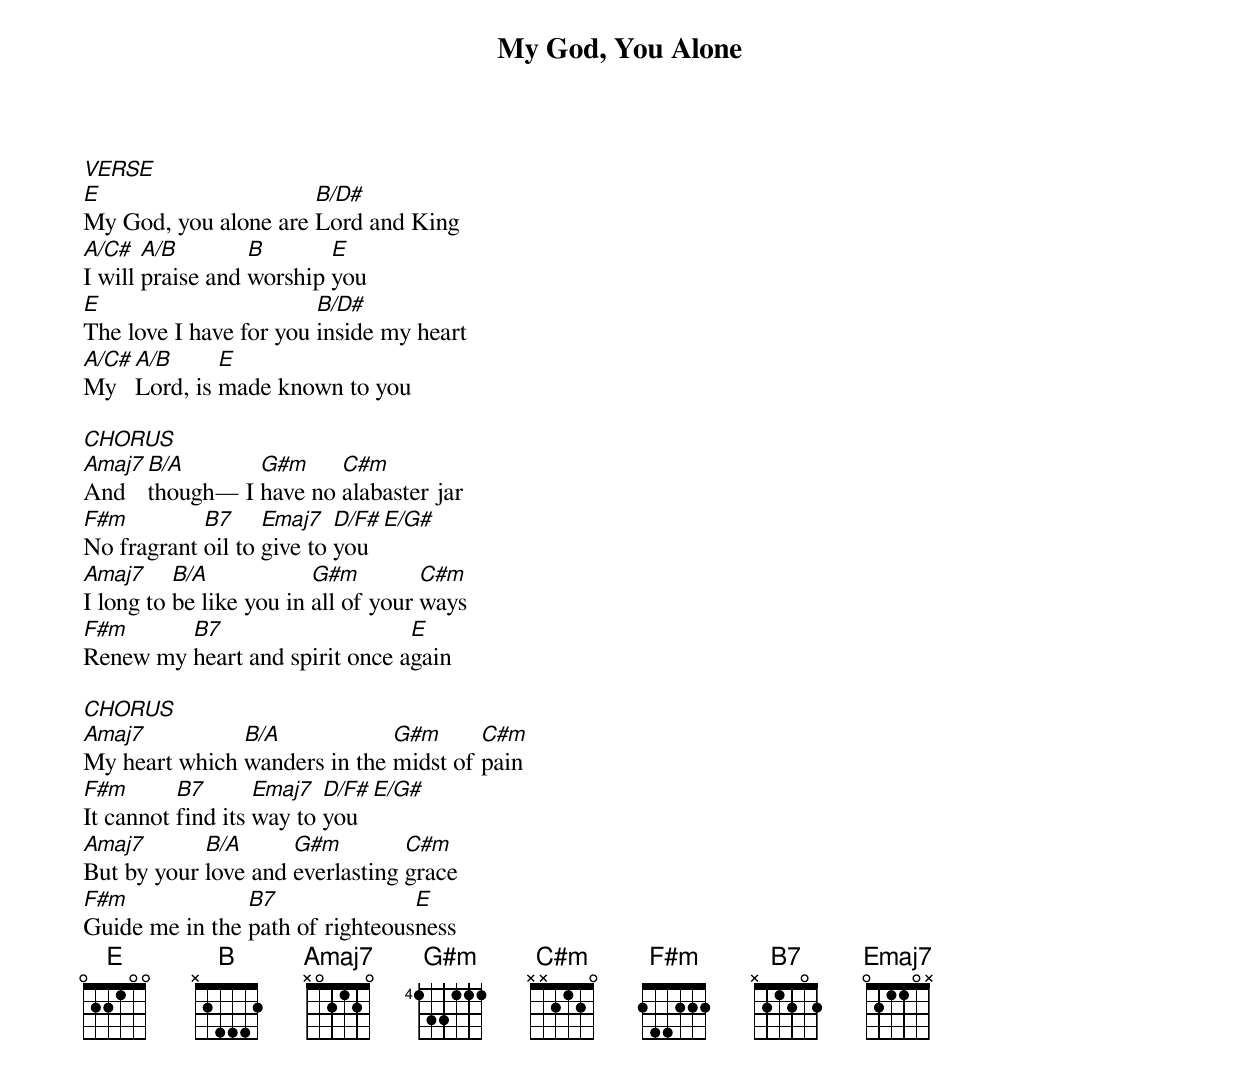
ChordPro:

{title: My God, You Alone}
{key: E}
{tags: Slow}
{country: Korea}

[VERSE]
[E]My God, you alone are [B/D#]Lord and King
[A/C#]I will [A/B]praise and [B]worship [E]you
[E]The love I have for you [B/D#]inside my heart
[A/C#]My [A/B]Lord, is [E]made known to you

[CHORUS]
[Amaj7]And [B/A]though— I [G#m]have no [C#m]alabaster jar
[F#m]No fragrant [B7]oil to [Emaj7]give to [D/F#]you [E/G#]
[Amaj7]I long to [B/A]be like you in [G#m]all of your [C#m]ways
[F#m]Renew my [B7]heart and spirit once a[E]gain

[CHORUS]
[Amaj7]My heart which [B/A]wanders in the [G#m]midst of [C#m]pain
[F#m]It cannot [B7]find its [Emaj7]way to [D/F#]you [E/G#]
[Amaj7]But by your [B/A]love and [G#m]everlasting [C#m]grace
[F#m]Guide me in the [B7]path of righteous[E]ness
